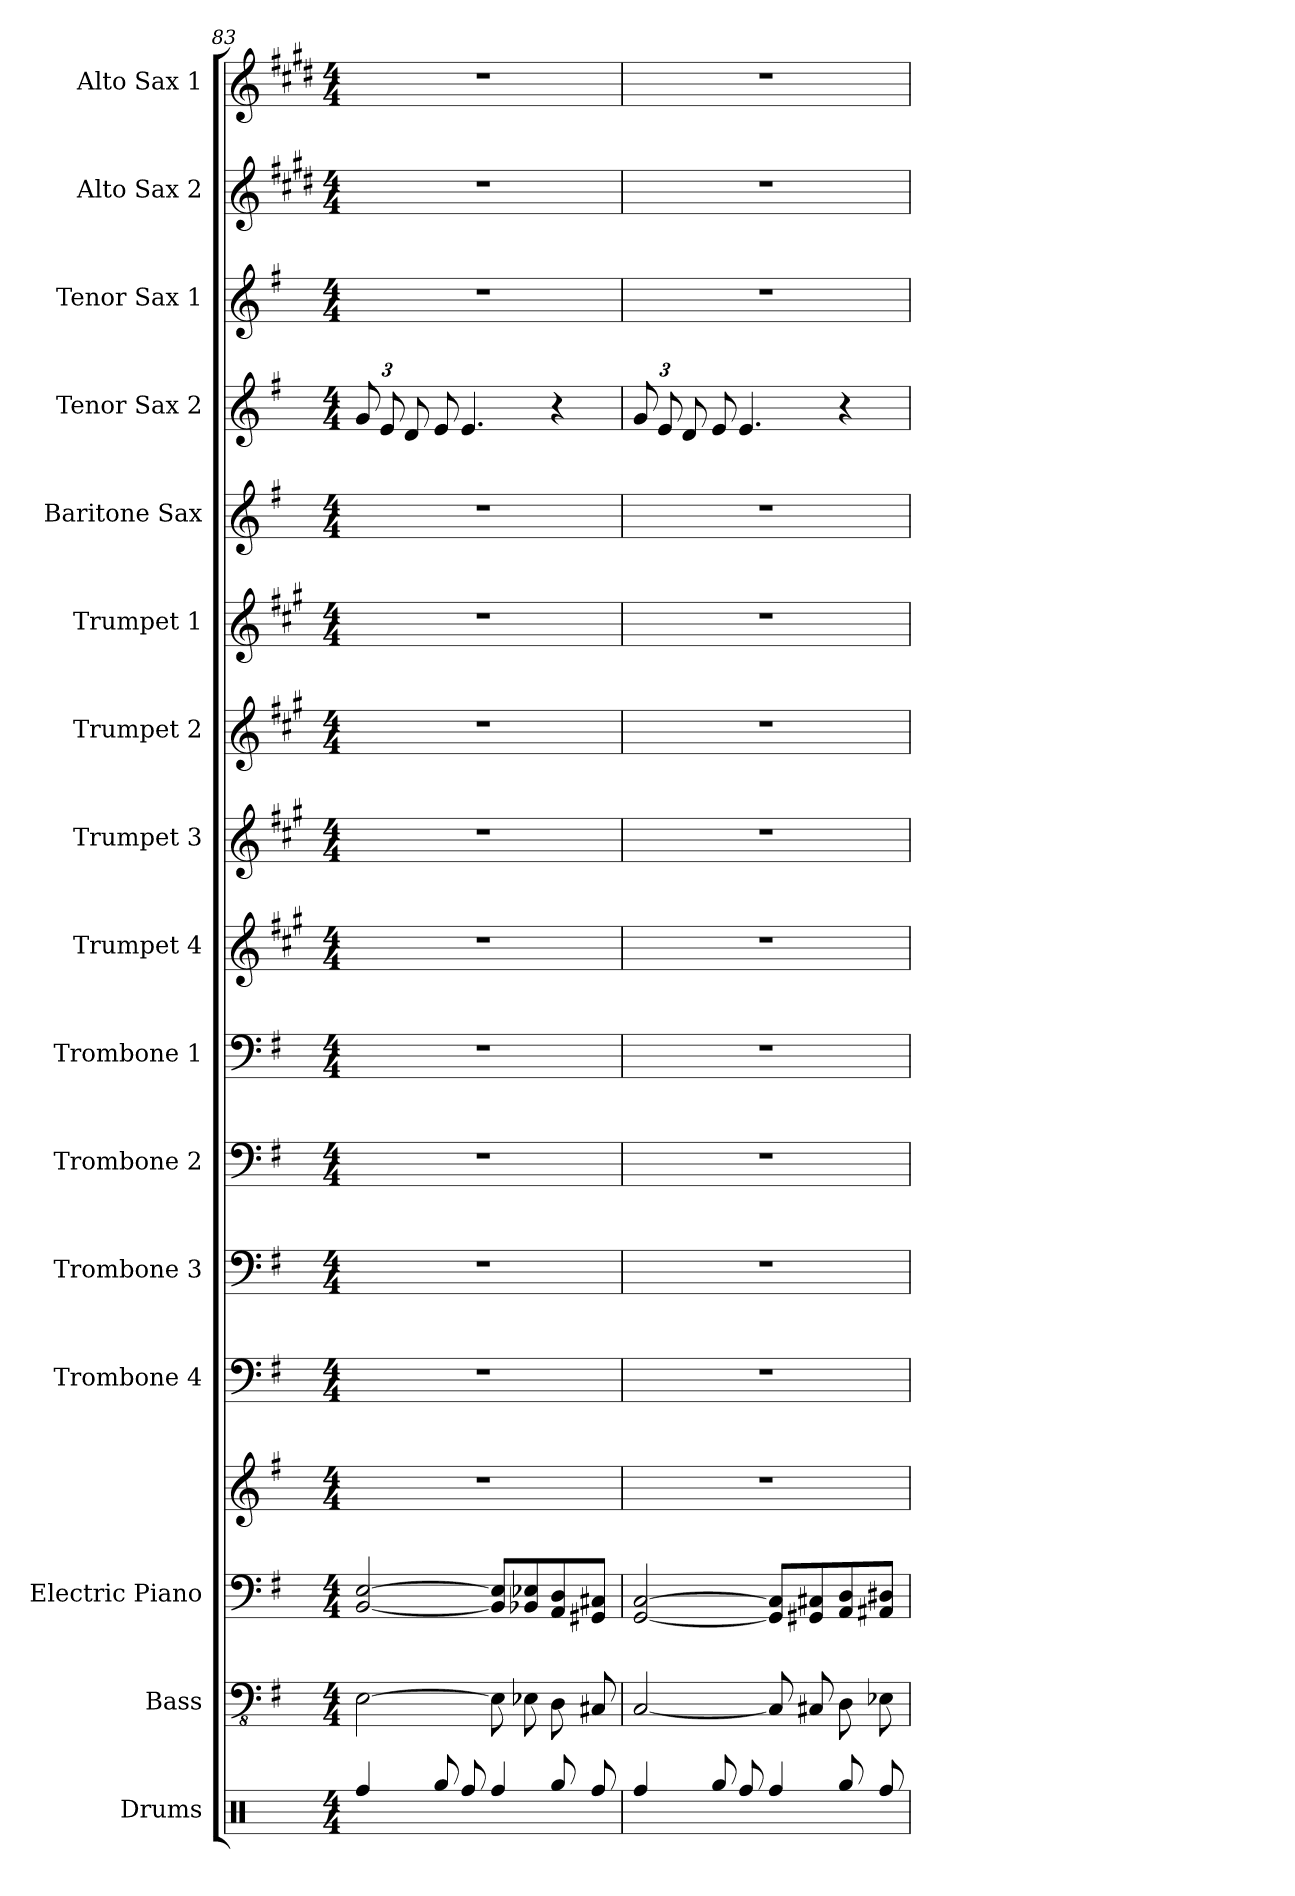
**kern	**kern	**kern	**kern	**kern	**kern	**kern	**kern	**kern	**kern	**kern	**kern	**kern	**kern	**kern	**kern	**kern
*part16	*part15	*part14	*part14	*part13	*part12	*part11	*part10	*part9	*part8	*part7	*part6	*part5	*part4	*part3	*part2	*part1
*staff17	*staff16	*staff15	*staff14	*staff13	*staff12	*staff11	*staff10	*staff9	*staff8	*staff7	*staff6	*staff5	*staff4	*staff3	*staff2	*staff1
*I"Drums	*I"Bass	*I"Electric Piano	*	*I"Trombone 4	*I"Trombone 3	*I"Trombone 2	*I"Trombone 1	*I"Trumpet 4	*I"Trumpet 3	*I"Trumpet 2	*I"Trumpet 1	*I"Baritone Sax	*I"Tenor Sax 2	*I"Tenor Sax 1	*I"Alto Sax 2	*I"Alto Sax 1
*I'Drums	*I'Bass	*I'E. Piano	*	*I'Tbn. 4	*I'Tbn. 3	*I'Tbn. 2	*I'Tbn. 1	*I'Tpt. 4	*I'Tpt. 3	*I'Tpt. 2	*I'Tpt. 1	*I'Bari	*I'Tenor 2	*I'Tenor 1	*I'Alto 2	*I'Alto 1
*clefX	*clefFv4	*clefF4	*clefG2	*clefF4	*clefF4	*clefF4	*clefF4	*clefG2	*clefG2	*clefG2	*clefG2	*clefG2	*clefG2	*clefG2	*clefG2	*clefG2
*	*	*	*	*	*	*	*	*ITrd1c2	*ITrd1c2	*ITrd1c2	*ITrd1c2	*ITrd12c21	*ITrd8c14	*ITrd8c14	*ITrd5c9	*ITrd5c9
*k[]	*k[f#]	*k[f#]	*k[f#]	*k[f#]	*k[f#]	*k[f#]	*k[f#]	*k[f#]	*k[f#]	*k[f#]	*k[f#]	*k[f#]	*k[f#]	*k[f#]	*k[f#]	*k[f#]
*M4/4	*M4/4	*M4/4	*M4/4	*M4/4	*M4/4	*M4/4	*M4/4	*M4/4	*M4/4	*M4/4	*M4/4	*M4/4	*M4/4	*M4/4	*M4/4	*M4/4
*	*	*	*	*	*	*	*	*	*	*	*	*	*Xbrackettup	*	*	*
=83	=83	=83	=83	=83	=83	=83	=83	=83	=83	=83	=83	=83	=83	=83	=83	=83
4Rff/	[2EE\	[2BB/ [2E/	1r	1r	1r	1r	1r	1r	1r	1r	1r	1r	12G/	1r	1r	1r
.	.	.	.	.	.	.	.	.	.	.	.	.	12E/	.	.	.
.	.	.	.	.	.	.	.	.	.	.	.	.	12D/	.	.	.
8Rgg/	.	.	.	.	.	.	.	.	.	.	.	.	8E/	.	.	.
8Rff/	.	.	.	.	.	.	.	.	.	.	.	.	4.E/	.	.	.
4Rff/	8EE\]	8BB/] 8E/]L	.	.	.	.	.	.	.	.	.	.	.	.	.	.
.	8EE-X\	8BB-X/ 8E-X/	.	.	.	.	.	.	.	.	.	.	.	.	.	.
8Rgg/	8DD\	8AA/ 8D/	.	.	.	.	.	.	.	.	.	.	4r	.	.	.
8Rff/	8CC#X/	8GG#X/ 8C#X/J	.	.	.	.	.	.	.	.	.	.	.	.	.	.
=84	=84	=84	=84	=84	=84	=84	=84	=84	=84	=84	=84	=84	=84	=84	=84	=84
4Rff/	[2CC/	[2GG/ [2C/	1r	1r	1r	1r	1r	1r	1r	1r	1r	1r	12G/	1r	1r	1r
.	.	.	.	.	.	.	.	.	.	.	.	.	12E/	.	.	.
.	.	.	.	.	.	.	.	.	.	.	.	.	12D/	.	.	.
8Rgg/	.	.	.	.	.	.	.	.	.	.	.	.	8E/	.	.	.
8Rff/	.	.	.	.	.	.	.	.	.	.	.	.	4.E/	.	.	.
4Rff/	8CC/]	8GG/] 8C/]L	.	.	.	.	.	.	.	.	.	.	.	.	.	.
.	8CC#X/	8GG#X/ 8C#X/	.	.	.	.	.	.	.	.	.	.	.	.	.	.
8Rgg/	8DD\	8AA/ 8D/	.	.	.	.	.	.	.	.	.	.	4r	.	.	.
8Rff/	8EE-X\	8AA#X/ 8D#X/J	.	.	.	.	.	.	.	.	.	.	.	.	.	.
=	=	=	=	=	=	=	=	=	=	=	=	=	=	=	=	=
*-	*-	*-	*-	*-	*-	*-	*-	*-	*-	*-	*-	*-	*-	*-	*-	*-
